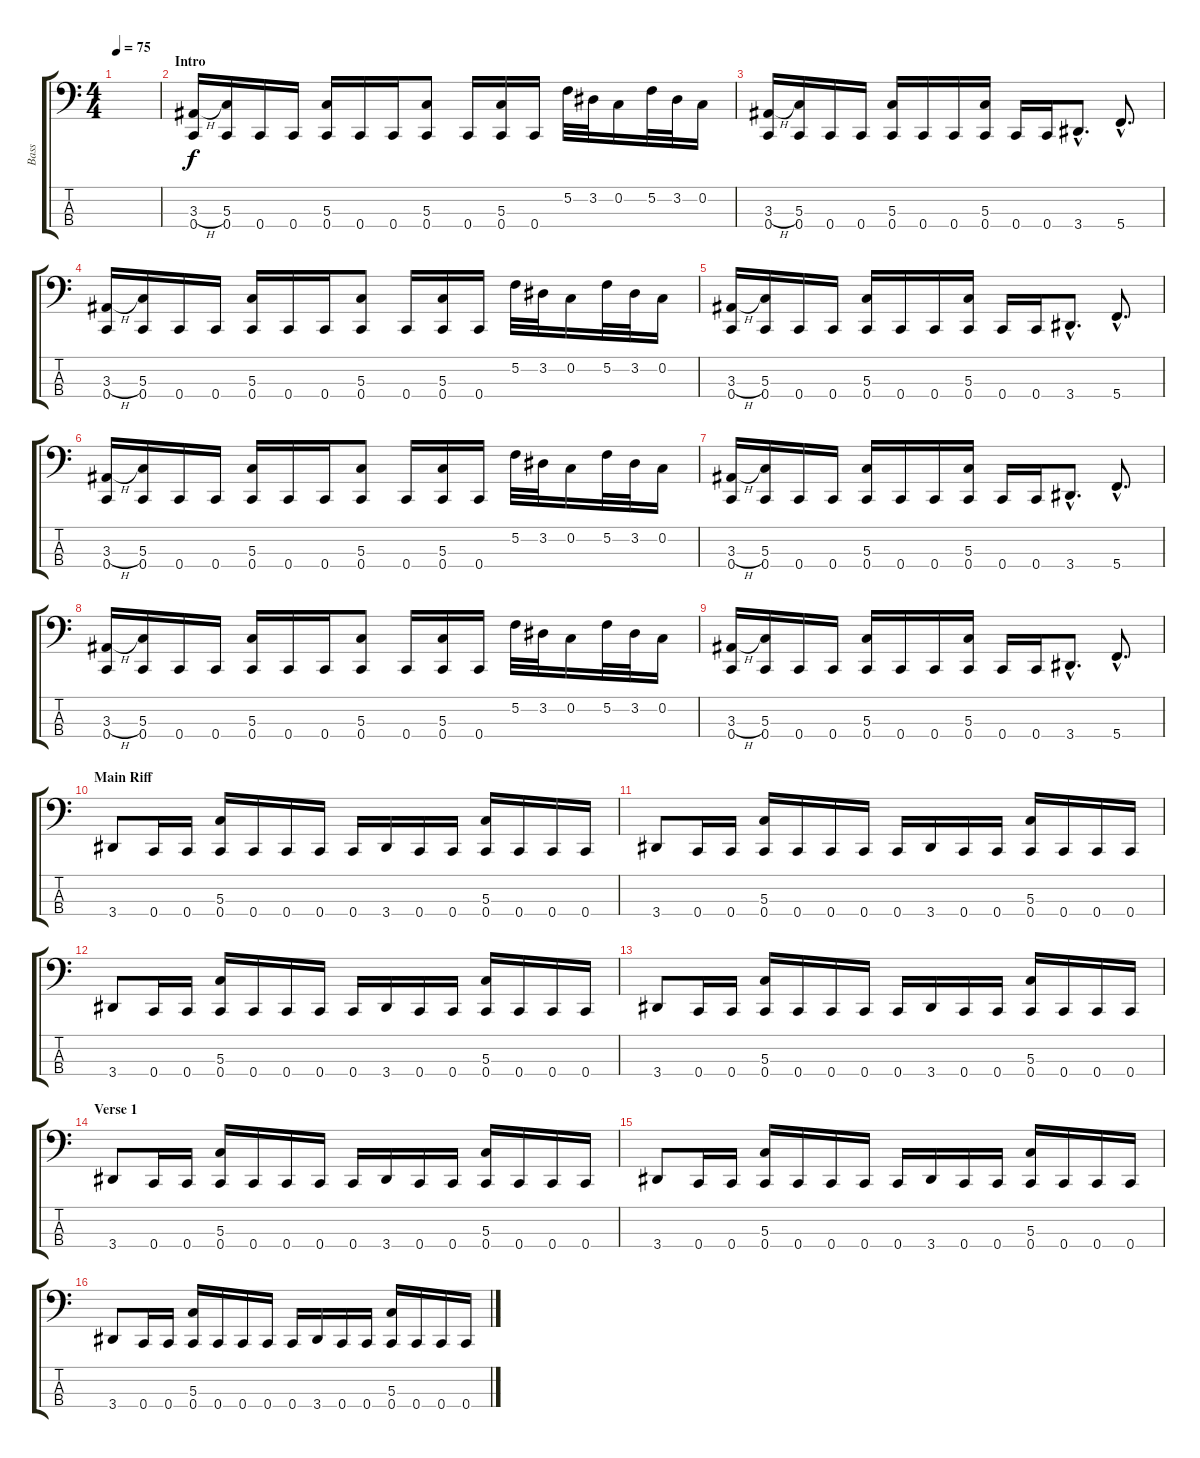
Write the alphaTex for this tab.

\track ("Bass" "Bass") {instrument electricbassfinger}
\staff {score tabs}
\tuning (F2 C2 G1 C1) {hide}
\ts (4 4)
\tempo 75
\clef f4
\ks c
|
\section ("" "Intro")
(3.3{h} 0.4).16 (5.3 0.4).16 0.4.16 0.4.16 (5.3 0.4).16 0.4.16 0.4.16 (5.3 0.4).8 0.4.16 (5.3 0.4).16 0.4.16 5.2.32 3.2.32 0.2.16 5.2.32 3.2.32 0.2.16 |
(3.3{h} 0.4).16 (5.3 0.4).16 0.4.16 0.4.16 (5.3 0.4).16 0.4.16 0.4.16 (5.3 0.4).16 0.4.16 0.4.16 3.4{hac}.8{d} 5.4{hac}.8{d} |
(3.3{h} 0.4).16 (5.3 0.4).16 0.4.16 0.4.16 (5.3 0.4).16 0.4.16 0.4.16 (5.3 0.4).8 0.4.16 (5.3 0.4).16 0.4.16 5.2.32 3.2.32 0.2.16 5.2.32 3.2.32 0.2.16 |
(3.3{h} 0.4).16 (5.3 0.4).16 0.4.16 0.4.16 (5.3 0.4).16 0.4.16 0.4.16 (5.3 0.4).16 0.4.16 0.4.16 3.4{hac}.8{d} 5.4{hac}.8{d} |
(3.3{h} 0.4).16 (5.3 0.4).16 0.4.16 0.4.16 (5.3 0.4).16 0.4.16 0.4.16 (5.3 0.4).8 0.4.16 (5.3 0.4).16 0.4.16 5.2.32 3.2.32 0.2.16 5.2.32 3.2.32 0.2.16 |
(3.3{h} 0.4).16 (5.3 0.4).16 0.4.16 0.4.16 (5.3 0.4).16 0.4.16 0.4.16 (5.3 0.4).16 0.4.16 0.4.16 3.4{hac}.8{d} 5.4{hac}.8{d} |
(3.3{h} 0.4).16 (5.3 0.4).16 0.4.16 0.4.16 (5.3 0.4).16 0.4.16 0.4.16 (5.3 0.4).8 0.4.16 (5.3 0.4).16 0.4.16 5.2.32 3.2.32 0.2.16 5.2.32 3.2.32 0.2.16 |
(3.3{h} 0.4).16 (5.3 0.4).16 0.4.16 0.4.16 (5.3 0.4).16 0.4.16 0.4.16 (5.3 0.4).16 0.4.16 0.4.16 3.4{hac}.8{d} 5.4{hac}.8{d} |
\section ("" "Main Riff")
3.4.8 0.4.16 0.4.16 (5.3 0.4).16 0.4.16 0.4.16 0.4.16 0.4.16 3.4.16 0.4.16 0.4.16 (5.3 0.4).16 0.4.16 0.4.16 0.4.16 |
3.4.8 0.4.16 0.4.16 (5.3 0.4).16 0.4.16 0.4.16 0.4.16 0.4.16 3.4.16 0.4.16 0.4.16 (5.3 0.4).16 0.4.16 0.4.16 0.4.16 |
3.4.8 0.4.16 0.4.16 (5.3 0.4).16 0.4.16 0.4.16 0.4.16 0.4.16 3.4.16 0.4.16 0.4.16 (5.3 0.4).16 0.4.16 0.4.16 0.4.16 |
3.4.8 0.4.16 0.4.16 (5.3 0.4).16 0.4.16 0.4.16 0.4.16 0.4.16 3.4.16 0.4.16 0.4.16 (5.3 0.4).16 0.4.16 0.4.16 0.4.16 |
\section ("" "Verse 1")
3.4.8 0.4.16 0.4.16 (5.3 0.4).16 0.4.16 0.4.16 0.4.16 0.4.16 3.4.16 0.4.16 0.4.16 (5.3 0.4).16 0.4.16 0.4.16 0.4.16 |
3.4.8 0.4.16 0.4.16 (5.3 0.4).16 0.4.16 0.4.16 0.4.16 0.4.16 3.4.16 0.4.16 0.4.16 (5.3 0.4).16 0.4.16 0.4.16 0.4.16 |
3.4.8 0.4.16 0.4.16 (5.3 0.4).16 0.4.16 0.4.16 0.4.16 0.4.16 3.4.16 0.4.16 0.4.16 (5.3 0.4).16 0.4.16 0.4.16 0.4.16
